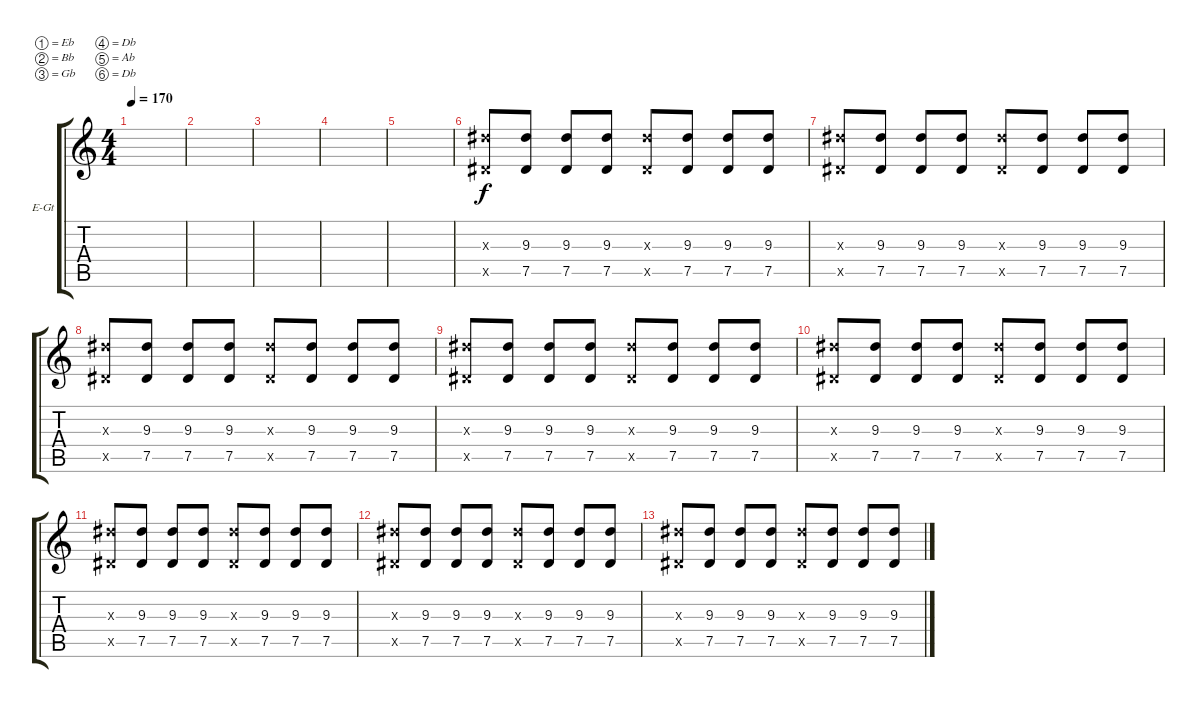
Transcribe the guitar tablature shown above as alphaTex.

\defaultSystemsLayout 4
\bracketExtendMode groupsimilarinstruments
\firstSystemTrackNameOrientation horizontal
\otherSystemsTrackNameOrientation horizontal
\track ("Electric Guitar" "E-Gt") {instrument distortionguitar}
\staff {score tabs}
\tuning (Eb4 Bb3 Gb3 Db3 Ab2 Db2)
\ts (4 4)
\tempo 170
\clef g2
\scale
0.333333
\ks c
|
\scale
0.333333 |
\scale
0.333333 |
\scale
0.333333 |
\scale
0.333333 |
\scale
0.333333 (7.5{x} 9.3{x}).8 (7.5 9.3).8 (7.5 9.3).8 (7.5 9.3).8 (7.5{x} 9.3{x}).8 (7.5 9.3).8 (7.5 9.3).8 (7.5 9.3).8 |
\scale
0.333333 (7.5{x} 9.3{x}).8 (7.5 9.3).8 (7.5 9.3).8 (7.5 9.3).8 (7.5{x} 9.3{x}).8 (7.5 9.3).8 (7.5 9.3).8 (7.5 9.3).8 |
\scale
0.333333 (7.5{x} 9.3{x}).8 (7.5 9.3).8 (7.5 9.3).8 (7.5 9.3).8 (7.5{x} 9.3{x}).8 (7.5 9.3).8 (7.5 9.3).8 (7.5 9.3).8 |
\scale
0.333333 (7.5{x} 9.3{x}).8 (7.5 9.3).8 (7.5 9.3).8 (7.5 9.3).8 (7.5{x} 9.3{x}).8 (7.5 9.3).8 (7.5 9.3).8 (7.5 9.3).8 |
\scale
0.333333 (7.5{x} 9.3{x}).8 (7.5 9.3).8 (7.5 9.3).8 (7.5 9.3).8 (7.5{x} 9.3{x}).8 (7.5 9.3).8 (7.5 9.3).8 (7.5 9.3).8 |
\scale
0.333333 (7.5{x} 9.3{x}).8 (7.5 9.3).8 (7.5 9.3).8 (7.5 9.3).8 (7.5{x} 9.3{x}).8 (7.5 9.3).8 (7.5 9.3).8 (7.5 9.3).8 |
(7.5{x} 9.3{x}).8 (7.5 9.3).8 (7.5 9.3).8 (7.5 9.3).8 (7.5{x} 9.3{x}).8 (7.5 9.3).8 (7.5 9.3).8 (7.5 9.3).8 |
(7.5{x} 9.3{x}).8 (7.5 9.3).8 (7.5 9.3).8 (7.5 9.3).8 (7.5{x} 9.3{x}).8 (7.5 9.3).8 (7.5 9.3).8 (7.5 9.3).8
